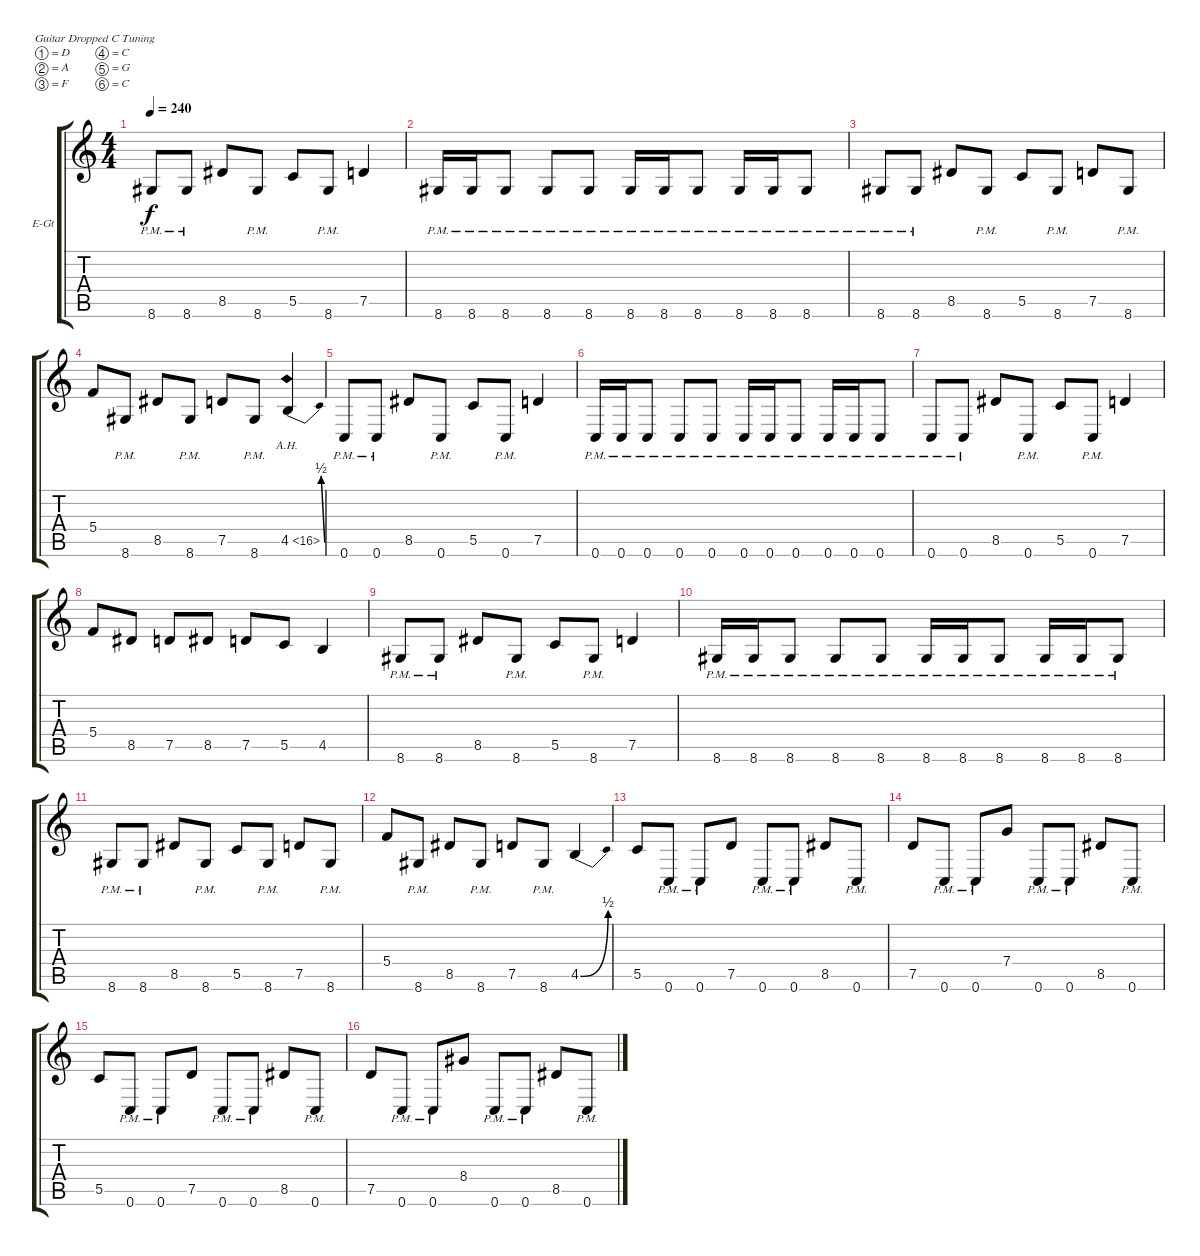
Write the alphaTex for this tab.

\bracketExtendMode groupsimilarinstruments
\firstSystemTrackNameOrientation horizontal
\otherSystemsTrackNameOrientation horizontal
\track ("Sal" "E-Gt") {instrument distortionguitar}
\staff {score tabs}
\tuning (D4 A3 F3 C3 G2 C2)
\ts (4 4)
\tempo 240
\clef g2
\ks c
8.6{pm}.8{dy f} 8.6{pm}.8 8.5.8 8.6{pm}.8 5.5.8 8.6{pm}.8 7.5.4 |
8.6{pm}.16 8.6{pm}.16 8.6{pm}.8 8.6{pm}.8 8.6{pm}.8 8.6{pm}.16 8.6{pm}.16 8.6{pm}.8 8.6{pm}.16 8.6{pm}.16 8.6{pm}.8 |
8.6{pm}.8 8.6{pm}.8 8.5.8 8.6{pm}.8 5.5.8 8.6{pm}.8 7.5.8 8.6{pm}.8 |
5.4.8 8.6{pm}.8 8.5.8 8.6{pm}.8 7.5.8 8.6{pm}.8 4.5{be (bend 0 0 60 2) ah 12}.4 |
0.6{pm}.8 0.6{pm}.8 8.5.8 0.6{pm}.8 5.5.8 0.6{pm}.8 7.5.4 |
0.6{pm}.16 0.6{pm}.16 0.6{pm}.8 0.6{pm}.8 0.6{pm}.8 0.6{pm}.16 0.6{pm}.16 0.6{pm}.8 0.6{pm}.16 0.6{pm}.16 0.6{pm}.8 |
0.6{pm}.8 0.6{pm}.8 8.5.8 0.6{pm}.8 5.5.8 0.6{pm}.8 7.5.4 |
5.4.8 8.5.8 7.5.8 8.5.8 7.5.8 5.5.8 4.5.4 |
8.6{pm}.8 8.6{pm}.8 8.5.8 8.6{pm}.8 5.5.8 8.6{pm}.8 7.5.4 |
8.6{pm}.16 8.6{pm}.16 8.6{pm}.8 8.6{pm}.8 8.6{pm}.8 8.6{pm}.16 8.6{pm}.16 8.6{pm}.8 8.6{pm}.16 8.6{pm}.16 8.6{pm}.8 |
8.6{pm}.8 8.6{pm}.8 8.5.8 8.6{pm}.8 5.5.8 8.6{pm}.8 7.5.8 8.6{pm}.8 |
5.4.8 8.6{pm}.8 8.5.8 8.6{pm}.8 7.5.8 8.6{pm}.8 4.5{be (bend 0 0 60 2)}.4 |
5.5.8 0.6{pm}.8 0.6{pm}.8 7.5.8 0.6{pm}.8 0.6{pm}.8 8.5.8 0.6{pm}.8 |
7.5.8 0.6{pm}.8 0.6{pm}.8 7.4.8 0.6{pm}.8 0.6{pm}.8 8.5.8 0.6{pm}.8 |
5.5.8 0.6{pm}.8 0.6{pm}.8 7.5.8 0.6{pm}.8 0.6{pm}.8 8.5.8 0.6{pm}.8 |
7.5.8 0.6{pm}.8 0.6{pm}.8 8.4.8 0.6{pm}.8 0.6{pm}.8 8.5.8 0.6{pm}.8
